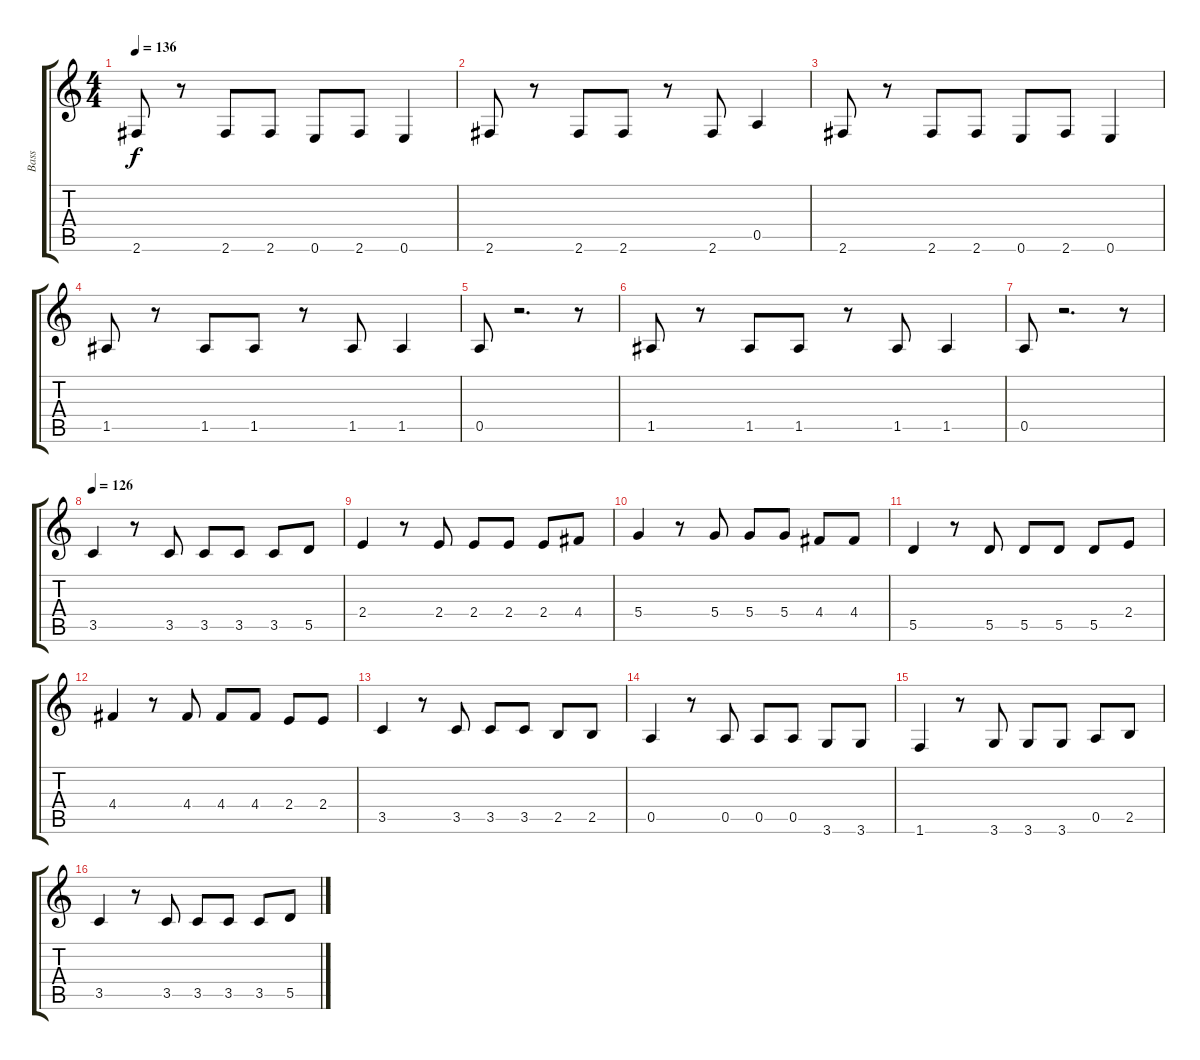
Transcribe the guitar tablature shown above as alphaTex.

\track ("Bass" "Bass") {instrument electricbasspick}
\staff {score tabs}
\tuning (E4 B3 G3 D3 A2 E2) {hide}
\ts (4 4)
\tempo 136
\clef g2
\ks c
2.6.8{dy f} r.8 2.6.8 2.6.8 0.6.8 2.6.8 0.6.4 |
2.6.8 r.8 2.6.8 2.6.8 r.8 2.6.8 0.5.4 |
2.6.8 r.8 2.6.8 2.6.8 0.6.8 2.6.8 0.6.4 |
1.5.8 r.8 1.5.8 1.5.8 r.8 1.5.8 1.5.4 |
0.5.8 r.2{d} r.8 |
1.5.8 r.8 1.5.8 1.5.8 r.8 1.5.8 1.5.4 |
0.5.8 r.2{d} r.8 |
\tempo 126
3.5.4 r.8 3.5.8 3.5.8 3.5.8 3.5.8 5.5.8 |
2.4.4 r.8 2.4.8 2.4.8 2.4.8 2.4.8 4.4.8 |
5.4.4 r.8 5.4.8 5.4.8 5.4.8 4.4.8 4.4.8 |
5.5.4 r.8 5.5.8 5.5.8 5.5.8 5.5.8 2.4.8 |
4.4.4 r.8 4.4.8 4.4.8 4.4.8 2.4.8 2.4.8 |
3.5.4 r.8 3.5.8 3.5.8 3.5.8 2.5.8 2.5.8 |
0.5.4 r.8 0.5.8 0.5.8 0.5.8 3.6.8 3.6.8 |
1.6.4 r.8 3.6.8 3.6.8 3.6.8 0.5.8 2.5.8 |
3.5.4 r.8 3.5.8 3.5.8 3.5.8 3.5.8 5.5.8
